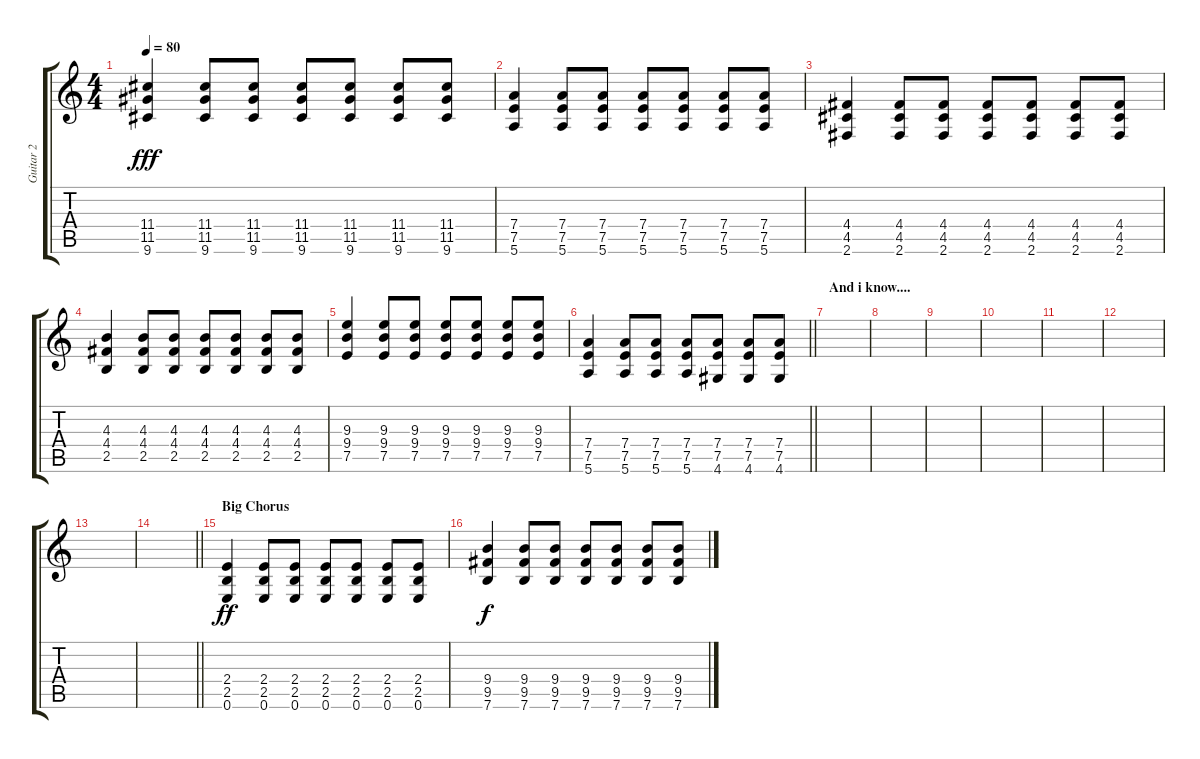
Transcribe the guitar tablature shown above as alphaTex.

\track ("Guitar 2" "Guitar 2") {instrument overdrivenguitar}
\staff {score tabs}
\tuning (E4 B3 G3 D3 A2 E2) {hide}
\ts (4 4)
\tempo 80
\clef g2
\ks c
(11.4 11.5 9.6).4{dy fff} (11.4 11.5 9.6).8 (11.4 11.5 9.6).8 (11.4 11.5 9.6).8 (11.4 11.5 9.6).8 (11.4 11.5 9.6).8 (11.4 11.5 9.6).8 |
(7.4 7.5 5.6).4 (7.4 7.5 5.6).8 (7.4 7.5 5.6).8 (7.4 7.5 5.6).8 (7.4 7.5 5.6).8 (7.4 7.5 5.6).8 (7.4 7.5 5.6).8 |
(4.4 4.5 2.6).4 (4.4 4.5 2.6).8 (4.4 4.5 2.6).8 (4.4 4.5 2.6).8 (4.4 4.5 2.6).8 (4.4 4.5 2.6).8 (4.4 4.5 2.6).8 |
(4.3 4.4 2.5).4 (4.3 4.4 2.5).8 (4.3 4.4 2.5).8 (4.3 4.4 2.5).8 (4.3 4.4 2.5).8 (4.3 4.4 2.5).8 (4.3 4.4 2.5).8 |
(9.3 9.4 7.5).4 (9.3 9.4 7.5).8 (9.3 9.4 7.5).8 (9.3 9.4 7.5).8 (9.3 9.4 7.5).8 (9.3 9.4 7.5).8 (9.3 9.4 7.5).8 |
\barLineRight lightlight
(7.4 7.5 5.6).4 (7.4 7.5 5.6).8 (7.4 7.5 5.6).8 (7.4 7.5 5.6).8 (7.4 7.5 4.6).8 (7.4 7.5 4.6).8 (7.4 7.5 4.6).8 |
\section ("" "And i know....")
|
|
|
|
|
|
|
\barLineRight lightlight
|
\section ("" "Big Chorus")
(2.4 2.5 0.6).4{dy ff instrument distortionguitar} (2.4 2.5 0.6).8 (2.4 2.5 0.6).8 (2.4 2.5 0.6).8 (2.4 2.5 0.6).8 (2.4 2.5 0.6).8 (2.4 2.5 0.6).8 |
(9.4 9.5 7.6).4{dy f} (9.4 9.5 7.6).8 (9.4 9.5 7.6).8 (9.4 9.5 7.6).8 (9.4 9.5 7.6).8 (9.4 9.5 7.6).8 (9.4 9.5 7.6).8
